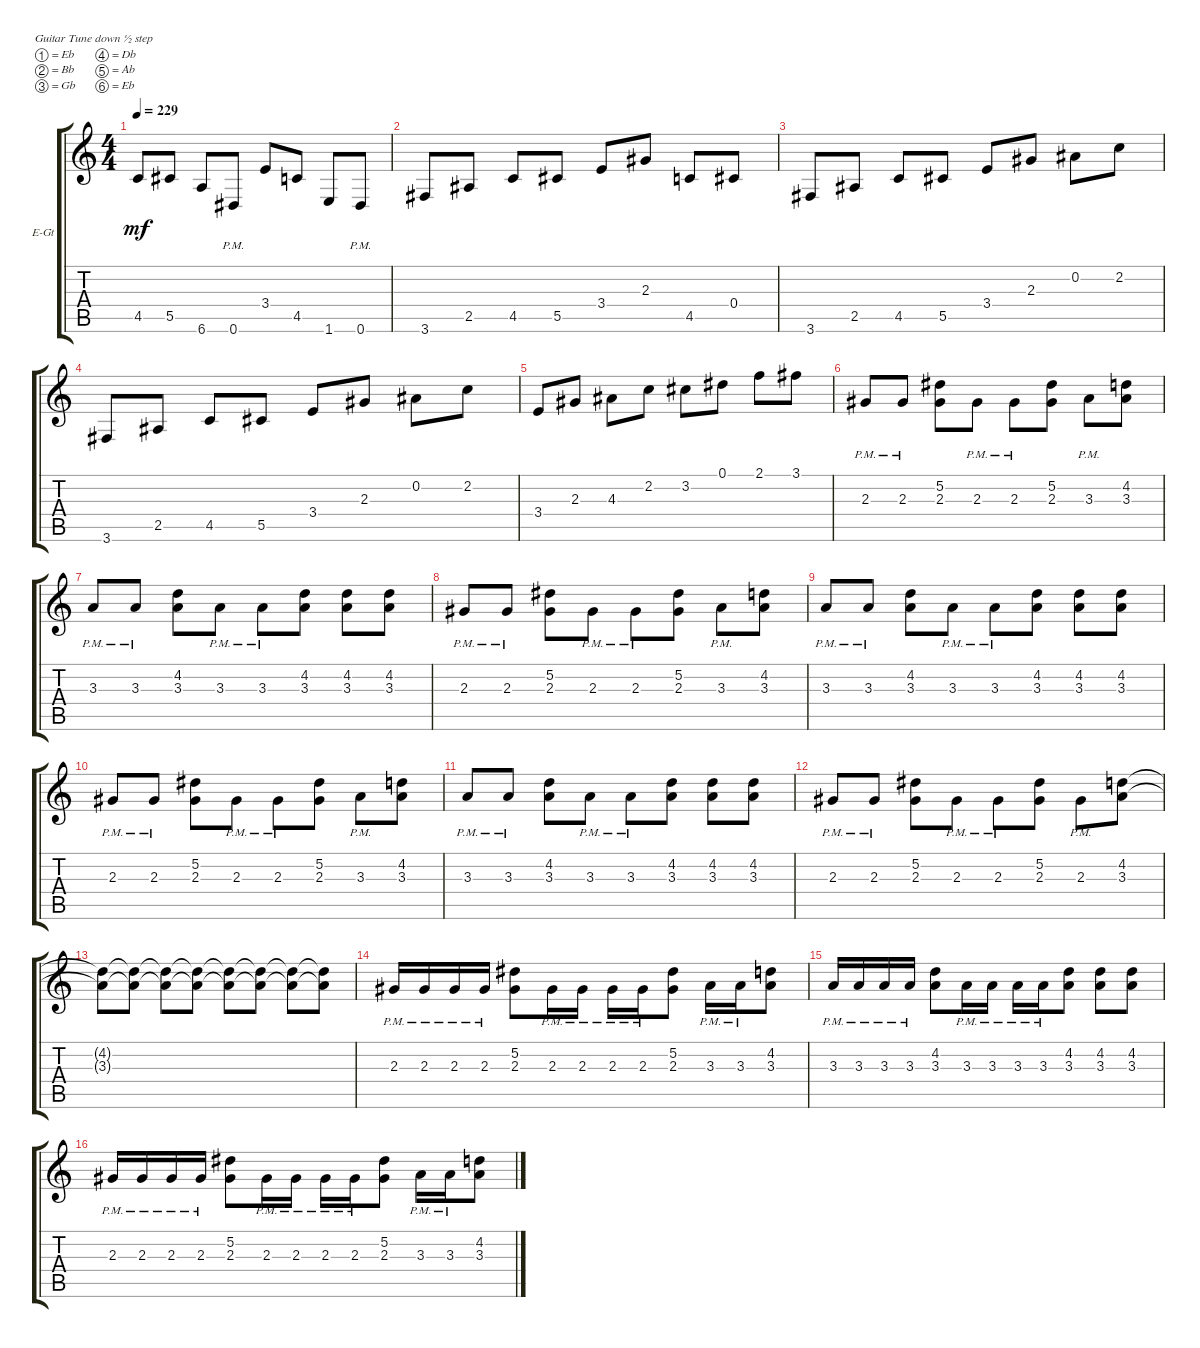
\defaultSystemsLayout 4
\bracketExtendMode groupsimilarinstruments
\firstSystemTrackNameOrientation horizontal
\otherSystemsTrackNameOrientation horizontal
\track ("Electric Guitar" "E-Gt") {instrument overdrivenguitar}
\staff {score tabs}
\tuning (Eb4 Bb3 Gb3 Db3 Ab2 Eb2)
\ts (4 4)
\tempo 229
\clef g2
\ks c
4.5.8{dy mf} 5.5.8 6.6.8 0.6{pm}.8 3.4.8 4.5.8 1.6.8 0.6{pm}.8 |
3.6.8 2.5.8 4.5.8 5.5.8 3.4.8 2.3.8 4.5.8 0.4.8 |
3.6.8 2.5.8 4.5.8 5.5.8 3.4.8 2.3.8 0.2.8 2.2.8 |
3.6.8 2.5.8 4.5.8 5.5.8 3.4.8 2.3.8 0.2.8 2.2.8 |
3.4.8 2.3.8 4.3.8 2.2.8 3.2.8 0.1.8 2.1.8 3.1.8 |
2.3{pm}.8 2.3{pm}.8 (5.2 2.3).8 2.3{pm}.8 2.3{pm}.8 (2.3 5.2).8 3.3{pm}.8 (3.3 4.2).8 |
3.3{pm}.8 3.3{pm}.8 (4.2 3.3).8 3.3{pm}.8 3.3{pm}.8 (4.2 3.3).8 (3.3 4.2).8 (3.3 4.2).8 |
2.3{pm}.8 2.3{pm}.8 (5.2 2.3).8 2.3{pm}.8 2.3{pm}.8 (2.3 5.2).8 3.3{pm}.8 (3.3 4.2).8 |
3.3{pm}.8 3.3{pm}.8 (4.2 3.3).8 3.3{pm}.8 3.3{pm}.8 (4.2 3.3).8 (3.3 4.2).8 (3.3 4.2).8 |
2.3{pm}.8 2.3{pm}.8 (5.2 2.3).8 2.3{pm}.8 2.3{pm}.8 (2.3 5.2).8 3.3{pm}.8 (3.3 4.2).8 |
3.3{pm}.8 3.3{pm}.8 (4.2 3.3).8 3.3{pm}.8 3.3{pm}.8 (4.2 3.3).8 (3.3 4.2).8 (3.3 4.2).8 |
2.3{pm}.8 2.3{pm}.8 (5.2 2.3).8 2.3{pm}.8 2.3{pm}.8 (2.3 5.2).8 2.3{pm}.8 (3.3 4.2).8 |
(3.3{t} 4.2{t}).8 (3.3{t} 4.2{t}).8 (4.2{t} 3.3{t}).8 (3.3{t} 4.2{t}).8 (3.3{t} 4.2{t}).8 (4.2{t} 3.3{t}).8 (3.3{t} 4.2{t}).8 (3.3{t} 4.2{t}).8 |
2.3{pm}.16 2.3{pm}.16 2.3{pm}.16 2.3{pm}.16 (2.3 5.2).8 2.3{pm}.16 2.3{pm}.16 2.3{pm}.16 2.3{pm}.16 (2.3 5.2).8 3.3{pm}.16 3.3{pm}.16 (3.3 4.2).8 |
3.3{pm}.16 3.3{pm}.16 3.3{pm}.16 3.3{pm}.16 (3.3 4.2).8 3.3{pm}.16 3.3{pm}.16 3.3{pm}.16 3.3{pm}.16 (3.3 4.2).8 (3.3 4.2).8 (3.3 4.2).8 |
2.3{pm}.16 2.3{pm}.16 2.3{pm}.16 2.3{pm}.16 (2.3 5.2).8 2.3{pm}.16 2.3{pm}.16 2.3{pm}.16 2.3{pm}.16 (2.3 5.2).8 3.3{pm}.16 3.3{pm}.16 (3.3 4.2).8
